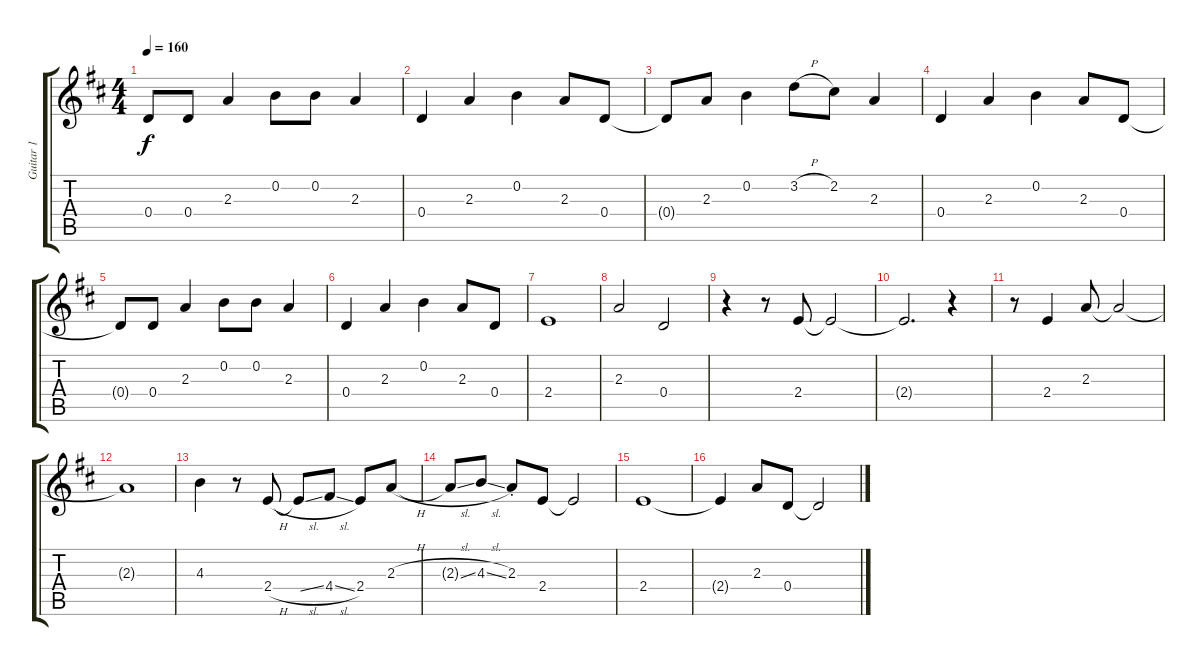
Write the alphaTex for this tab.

\track ("Guitar 1" "Guitar 1") {instrument electricguitarclean}
\staff {score tabs}
\tuning (E4 B3 G3 D3 A2 E2) {hide}
\ts (4 4)
\tempo 160
\clef g2
\ks d
0.4{t}.8{dy f} 0.4.8 2.3.4 0.2.8 0.2.8 2.3.4 |
0.4.4 2.3.4 0.2.4 2.3.8 0.4.8 |
0.4{t}.8 2.3.8 0.2.4 3.2{h}.8 2.2.8 2.3.4 |
0.4.4 2.3.4 0.2.4 2.3.8 0.4.8 |
0.4{t}.8 0.4.8 2.3.4 0.2.8 0.2.8 2.3.4 |
0.4.4 2.3.4 0.2.4 2.3.8 0.4.8 |
2.4.1 |
2.3.2 0.4.2 |
r.4 r.8 2.4.8 2.4{t}.2 |
2.4{t}.2{d} r.4 |
r.8 2.4.4 2.3.8 2.3{t}.2 |
2.3{t}.1 |
4.3.4 r.8 2.4{h}.8 2.4{sl t}.8 4.4{sl}.8 2.4.8 2.3{h}.8 |
2.3{sl t}.8 4.3{sl}.8 2.3{st}.8 2.4.8 2.4{t}.2 |
2.4.1 |
2.4{t}.4 2.3.8 0.4.8 0.4{t}.2
